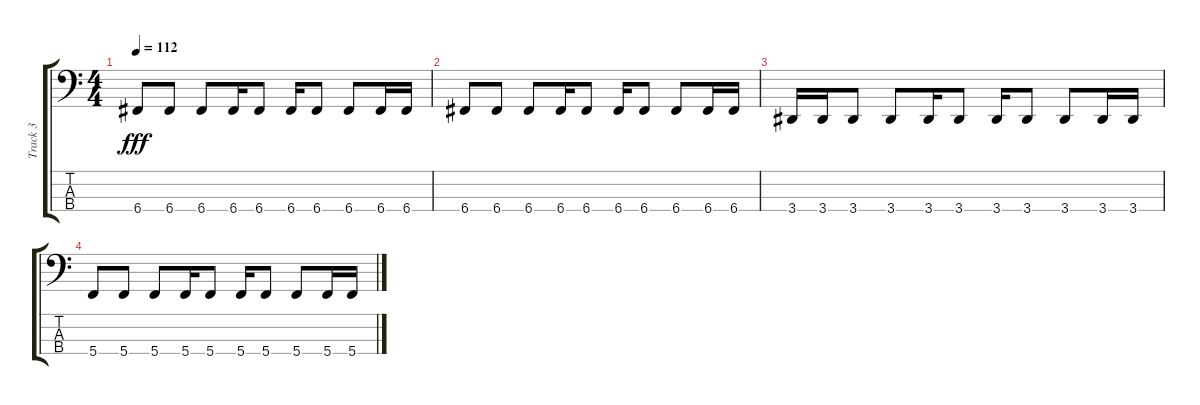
\track ("Track 3" "Track 3") {instrument electricbassfinger}
\staff {score tabs}
\tuning (F2 C2 G1 C1) {hide}
\ts (4 4)
\tempo 112
\clef f4
\ks c
6.4.8{dy fff} 6.4.8 6.4.8 6.4.16 6.4.8 6.4.16 6.4.8 6.4.8 6.4.16 6.4.16 |
6.4.8 6.4.8 6.4.8 6.4.16 6.4.8 6.4.16 6.4.8 6.4.8 6.4.16 6.4.16 |
3.4.16 3.4.16 3.4.8 3.4.8 3.4.16 3.4.8 3.4.16 3.4.8 3.4.8 3.4.16 3.4.16 |
5.4.8 5.4.8 5.4.8 5.4.16 5.4.8 5.4.16 5.4.8 5.4.8 5.4.16 5.4.16
